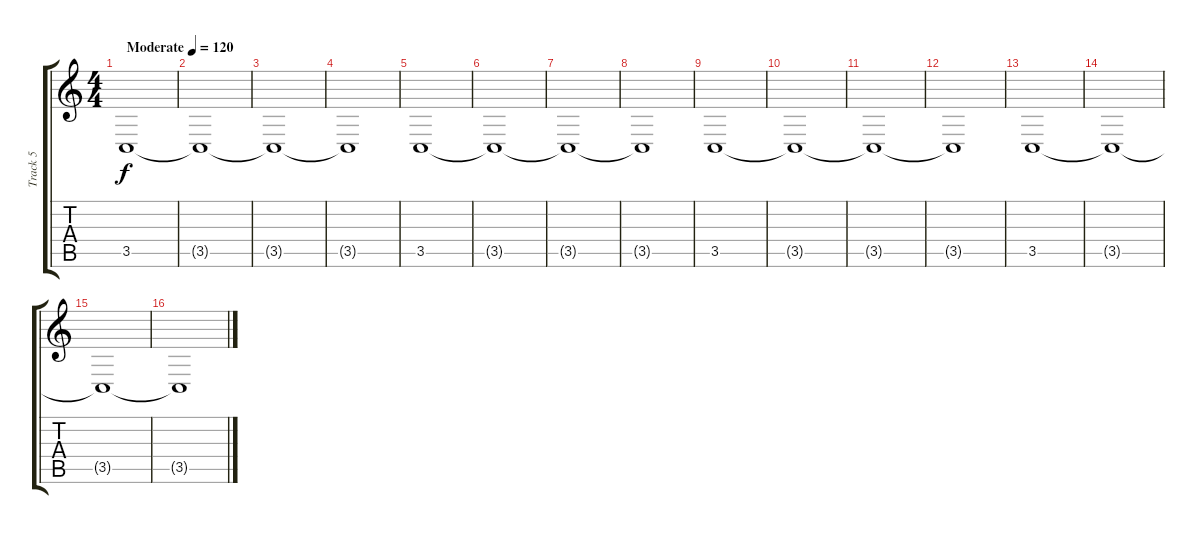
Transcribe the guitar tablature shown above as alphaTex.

\track ("Track 5" "Track 5") {instrument shakuhachi}
\staff {score tabs}
\tuning (E4 B3 G3 D3 A2 E2) {hide}
\ts (4 4)
\tempo (120 "Moderate")
\clef g2
\ks c
3.5.1{dy f instrument shakuhachi} |
3.5{t}.1 |
3.5{t}.1 |
3.5{t}.1 |
3.5.1 |
3.5{t}.1 |
3.5{t}.1 |
3.5{t}.1 |
3.5.1 |
3.5{t}.1 |
3.5{t}.1 |
3.5{t}.1 |
3.5.1 |
3.5{t}.1 |
3.5{t}.1 |
3.5{t}.1
